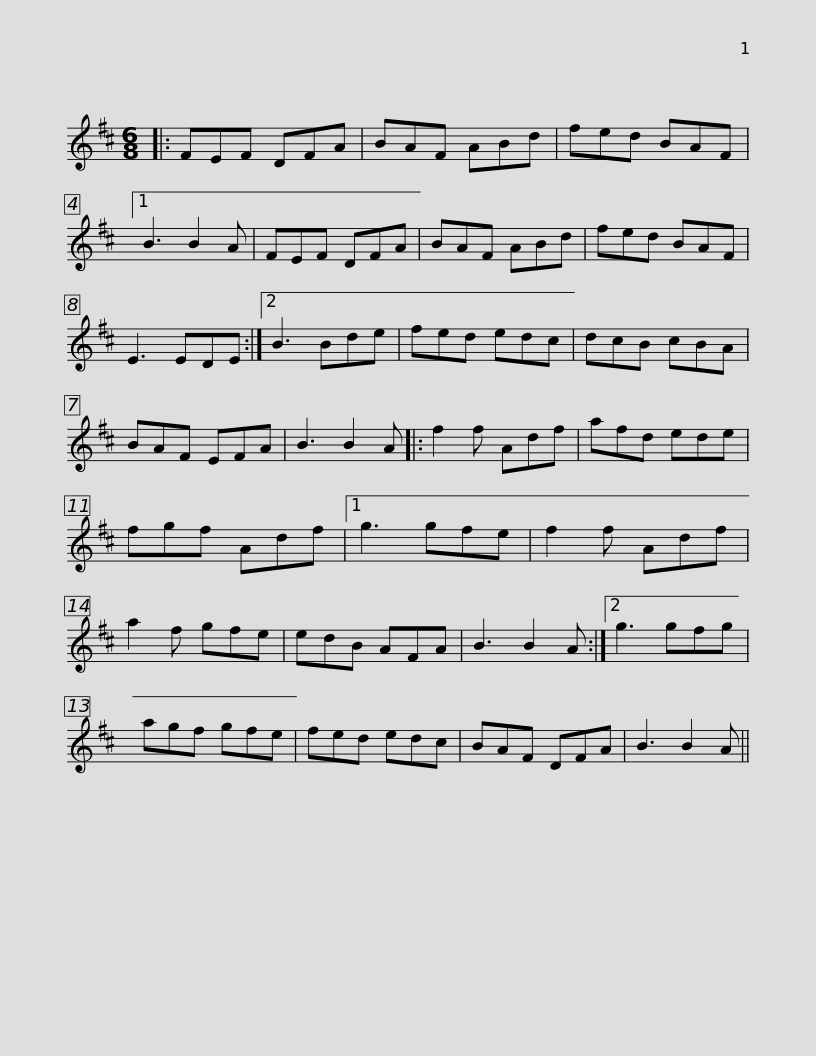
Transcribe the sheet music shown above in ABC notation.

X:1
L:1/8
M:6/8
I:linebreak $
K:D
V:1 treble
V:1
|: FEF DFA | BAF ABd | fed BAF |1 B3 B2 A | FEF DFA | %5
 BAF ABd | fed BAF |$ E3 EDE :|2 B3 Bde | fed edc | %10
 dcB cBA | BAF EFA | B3 B2 A |: f2 f Adf | afd ede |$ %15
 fgf Adf |1 g3 gfe | f2 f Adf | a2 f gfe | edB AFA | %20
 B3 B2 A :|2 g3 gfg | agf gfe |$ fed edc | BAF DFA | %25
 B3 B2 A || %26
